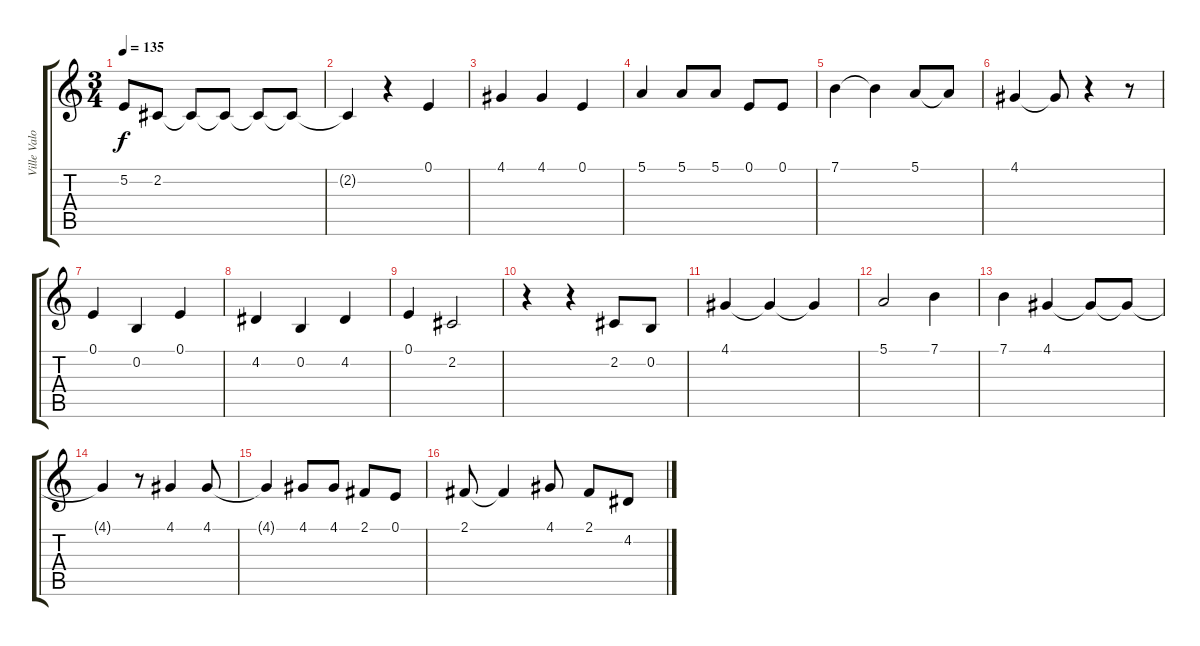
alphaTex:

\track ("Ville Valo" "Ville Valo") {instrument lead6voice}
\staff {score tabs}
\tuning (E4 B3 G3 D3 A2 E2) {hide}
\ts (3 4)
\tempo 135
\clef g2
\ks c
5.2.8{dy f} 2.2.8 2.2{t}.8 2.2{t}.8 2.2{t}.8 2.2{t}.8 |
2.2{t}.4 r.4 0.1.4 |
4.1.4 4.1.4 0.1.4 |
5.1.4 5.1.8 5.1.8 0.1.8 0.1.8 |
7.1.4 7.1{t}.4 5.1.8 5.1{t}.8 |
4.1.4 4.1{t}.8 r.4 r.8 |
0.1.4 0.2.4 0.1.4 |
4.2.4 0.2.4 4.2.4 |
0.1.4 2.2.2 |
r.4 r.4 2.2.8 0.2.8 |
4.1.4 4.1{t}.4 4.1{t}.4 |
5.1.2 7.1.4 |
7.1.4 4.1.4 4.1{t}.8 4.1{t}.8 |
4.1{t}.4 r.8 4.1.4 4.1.8 |
4.1{t}.4 4.1.8 4.1.8 2.1.8 0.1.8 |
2.1.8 2.1{t}.4 4.1.8 2.1.8 4.2.8
